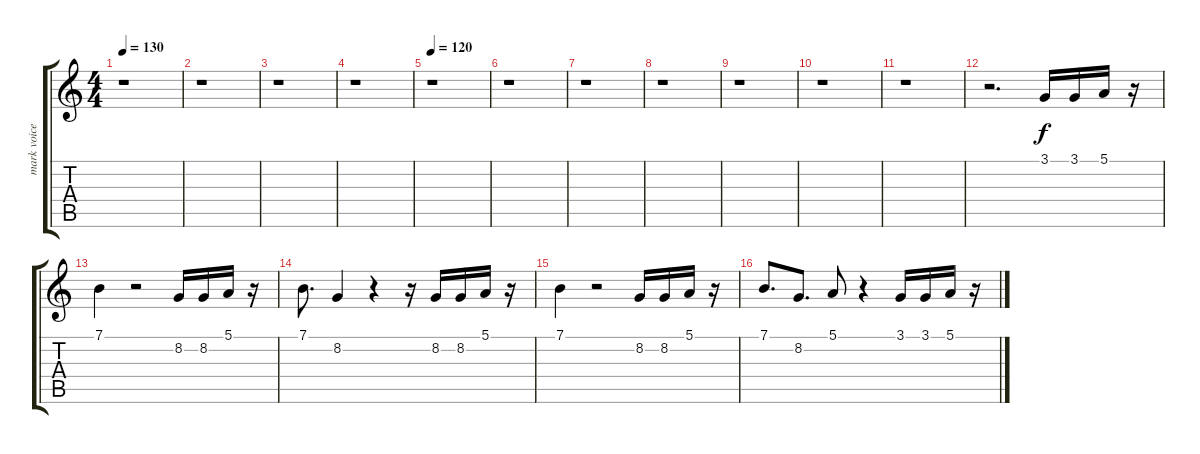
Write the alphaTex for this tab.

\track ("mark voice" "mark voice") {instrument tenorsax}
\staff {score tabs}
\tuning (E4 B3 G3 D3 A2 E2) {hide}
\ts (4 4)
\tempo 130
\clef g2
\ks c
r.1{dy f instrument tenorsax} |
r.1 |
r.1 |
r.1 |
\tempo 120
r.1 |
r.1 |
r.1 |
r.1 |
r.1 |
r.1 |
r.1 |
r.2{d} 3.1.16 3.1.16 5.1.16 r.16 |
7.1.4 r.2 8.2.16 8.2.16 5.1.16 r.16 |
7.1.8{d} 8.2.4 r.4 r.16 8.2.16 8.2.16 5.1.16 r.16 |
7.1.4 r.2 8.2.16 8.2.16 5.1.16 r.16 |
7.1.8{d} 8.2.8{d} 5.1.8 r.4 3.1.16 3.1.16 5.1.16 r.16
